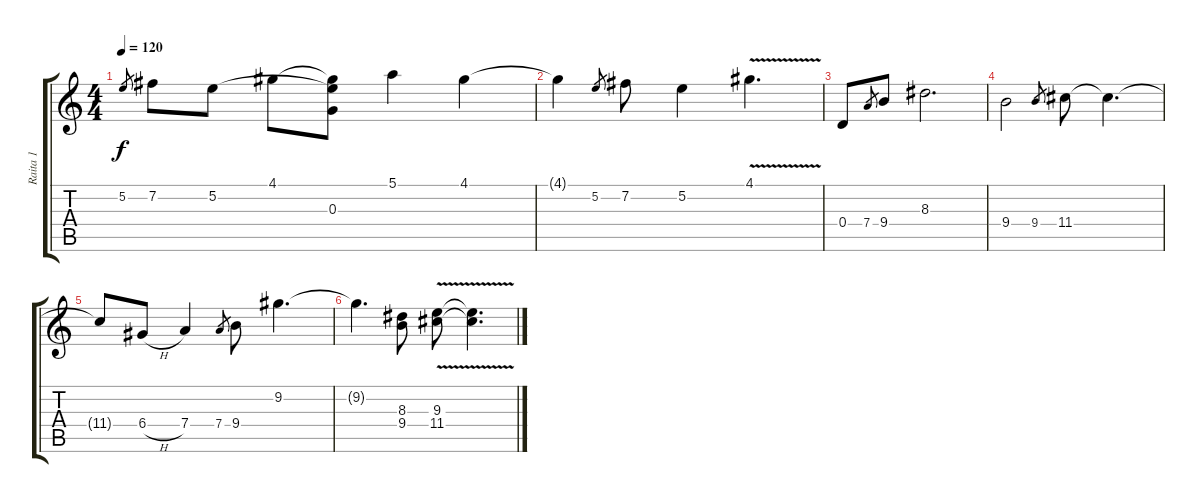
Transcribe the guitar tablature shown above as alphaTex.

\track ("Raita 1" "Raita 1") {instrument electricguitarclean}
\staff {score tabs}
\tuning (E4 B3 G3 D3 A2 E2) {hide}
\ts (4 4)
\tempo 120
\clef g2
\ks c
5.2.8{gr dy f} 7.2.8 5.2.8 4.1.8 (4.1{t} 5.2{t} 0.3).8 5.1.4 4.1.4 |
4.1{t}.4 5.2.8{gr} 7.2.8 5.2.4 4.1{v}.4{d} |
0.4.8 7.4.8{gr} 9.4.8 8.3.2{d} |
9.4.2 9.4.8{gr} 11.4.8 11.4{t}.4{d} |
11.4{t}.8 6.4{h}.8 7.4.4 7.4.8{gr} 9.4.8 9.2.4{d} |
9.2{t}.4{d} (8.3 9.4).8 (9.3{v} 11.4).8 (9.3{t} 11.4{t}).4{d}
